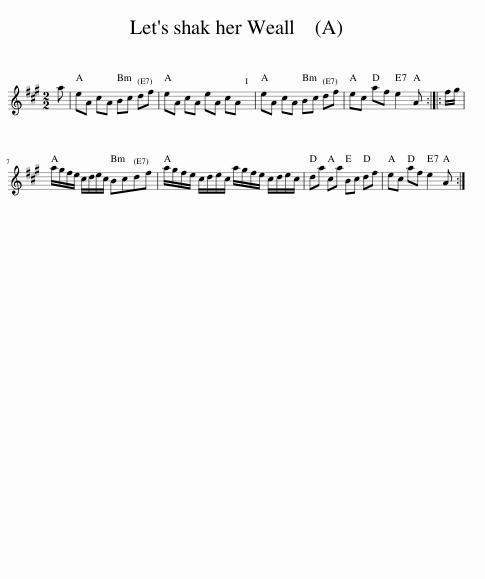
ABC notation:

X:1
L:1/8
M:2/2
I:linebreak $
K:A
V:1 treble
V:1
 a | eA cA Bc df | eA cA eA cA | eA cA Bc df | ec af e2 A :: %5
 f/g/ |$ a/g/f/e/ c/d/e/c/ Bcdf | a/g/f/e/ c/d/e/c/ a/g/f/e/ c/d/e/c/ | da ca Bc df | ec af e2 A :| %10
